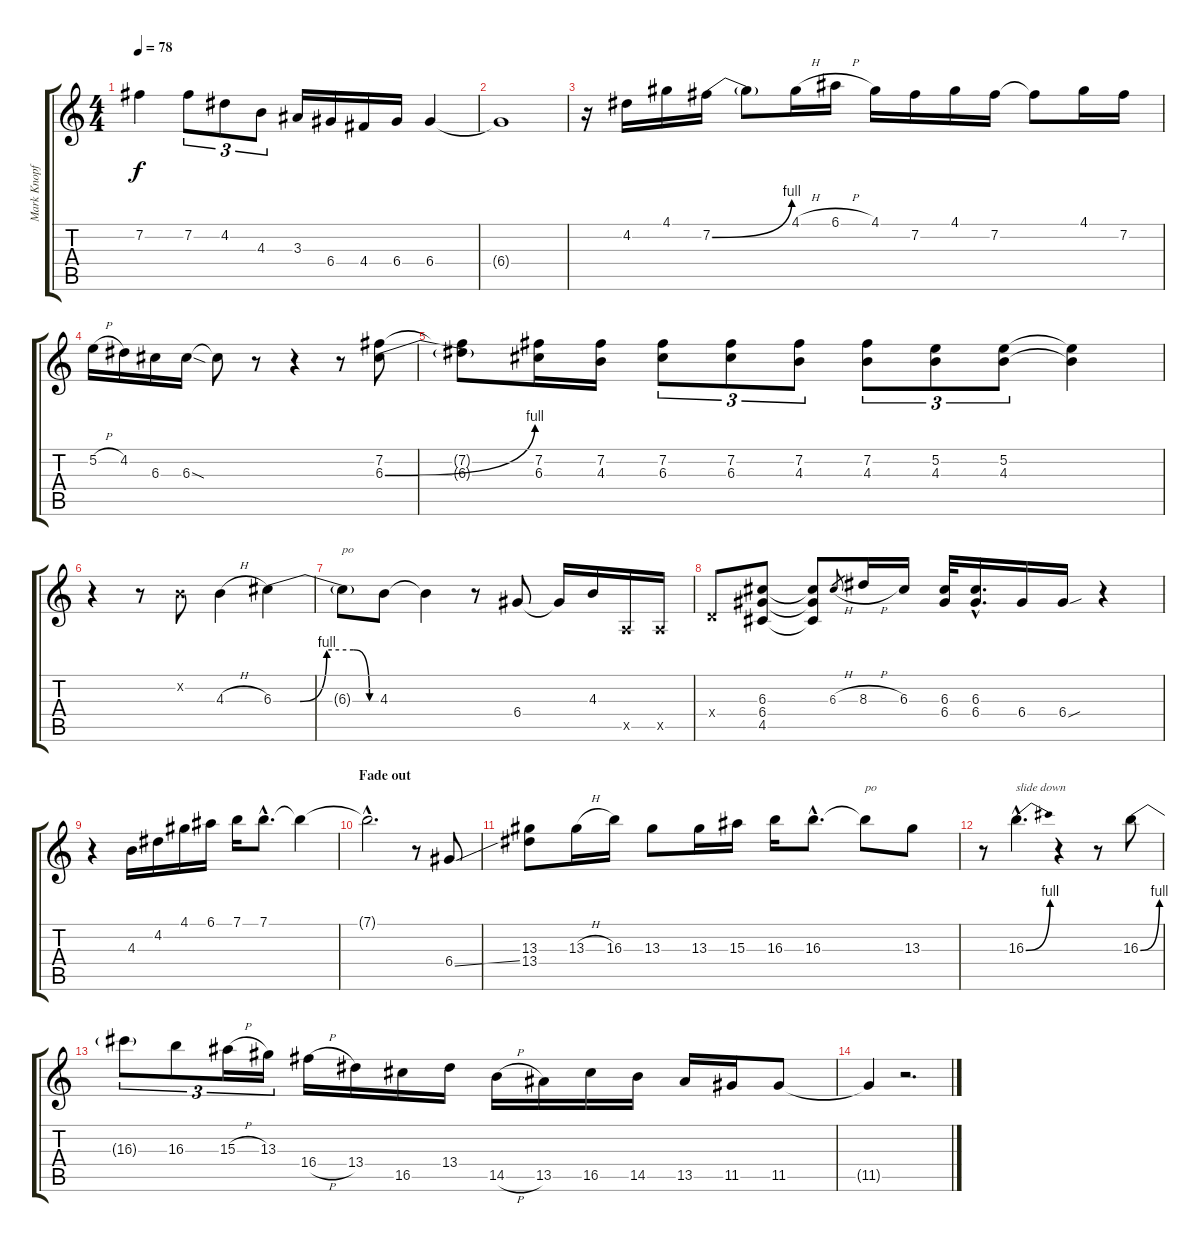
\track ("Mark Knopfler (Guitar)" "Mark Knopf") {instrument overdrivenguitar}
\staff {score tabs}
\tuning (E4 B3 G3 D3 A2 E2) {hide}
\ts (4 4)
\tempo 78
\clef g2
\ks c
7.2{t}.4{dy f} 7.2.8{tu (3 2)} 4.2.8{tu (3 2)} 4.3.8{tu (3 2)} 3.3.16 6.4.16 4.4.16 6.4.16 6.4.4 |
6.4{t}.1 |
r.16 4.2.16 4.1.16 7.2{be (bend 0 0 60 4)}.16 7.2{t}.8 4.1{h}.16 6.1{h}.16 4.1.16 7.2.16 4.1.16 7.2.16 7.2{t}.8 4.1.16 7.2.16 |
5.2{h}.16 4.2.16 6.3.16 6.3{sod}.16 6.3{t}.8 r.8 r.4 r.8 (7.2 6.3{be (bend 0 0 60 4)}).8 |
(7.2{t} 6.3{t}).8 (7.2 6.3).16 (7.2 4.3).16 (7.2 6.3).8{tu (3 2)} (7.2 6.3).8{tu (3 2)} (7.2 4.3).8{tu (3 2)} (7.2 4.3).8{tu (3 2)} (5.2 4.3).8{tu (3 2)} (5.2 4.3).8{tu (3 2)} (5.2{t} 4.3{t}).4 |
r.4 r.8 0.2{x}.8 4.3{h}.4 6.3{be (custom 0 0 15 0 30 4 45 4 54 0 60 0)}.4 |
6.3{t}.8{txt "po"} 4.3.8 4.3{t}.4 r.8 6.4.8 6.4{t}.16 4.3.16 0.5{x}.16 0.5{x}.16 |
0.4{x}.8 (6.3 6.4 4.5).8 (6.3{t} 6.4{t} 4.5{t}).8 6.3{h}.8{gr} 8.3{h}.16 6.3.16 (6.3 6.4).32 (6.3{hac} 6.4{hac}).16{d} 6.4.16 6.4{sou}.16 r.4 |
r.4 4.3.16 4.2.16 4.1.16 6.1.16 7.1.16 7.1{hac}.8{d} 7.1{t}.4 |
\section ("" "Fade out")
7.1{hac t}.2{d volume 0} r.8 6.4{ss}.8 |
(13.3 13.4).8 13.3{h}.16 16.3.16 13.3.8 13.3.16 15.3.16 16.3.16 16.3{hac}.8{d} 16.3{t}.8{txt "po"} 13.3.8 |
r.8 16.3{be (bend 0 0 60 4) hac}.4{d txt "slide down"} r.4 r.8 16.3{be (bend 0 0 60 4)}.8 |
16.3{t}.8{tu (3 2)} 16.3.8{tu (3 2)} 15.3{h}.16{tu (3 2)} 13.3.16{tu (3 2)} 16.4{h}.16 13.4.16 16.5.16 13.4.16 14.5{h}.16 13.5.16 16.5.16 14.5.16 13.5.16 11.5.16 11.5.8 |
11.5{t}.4 r.2{d}
